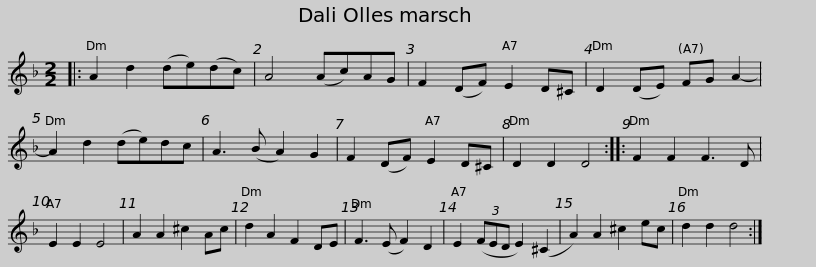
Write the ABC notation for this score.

X:1
L:1/8
M:2/2
I:linebreak $
K:Dmin
V:1 treble
V:1
|: A2 d2 (de)(dc) | A4 (Ac)AG | F2 (DF) E2 D^C | D2 (DE) FG A2- | A2 d2 (de)dc | %5
 A3 (B A2) G2 | F2 (DF) E2 D^C |$ D2 D2 D4 :: F2 F2 F3 D | E2 E2 E4 | %10
 A2 A2 ^c2 Ac | d2 A2 F2 DE | F3 (E F2) D2 | E2 (3(FED E2) (^C2 | A2) A2 ^c2 ec |$ %15
 d2 d2 d4 :| %16
